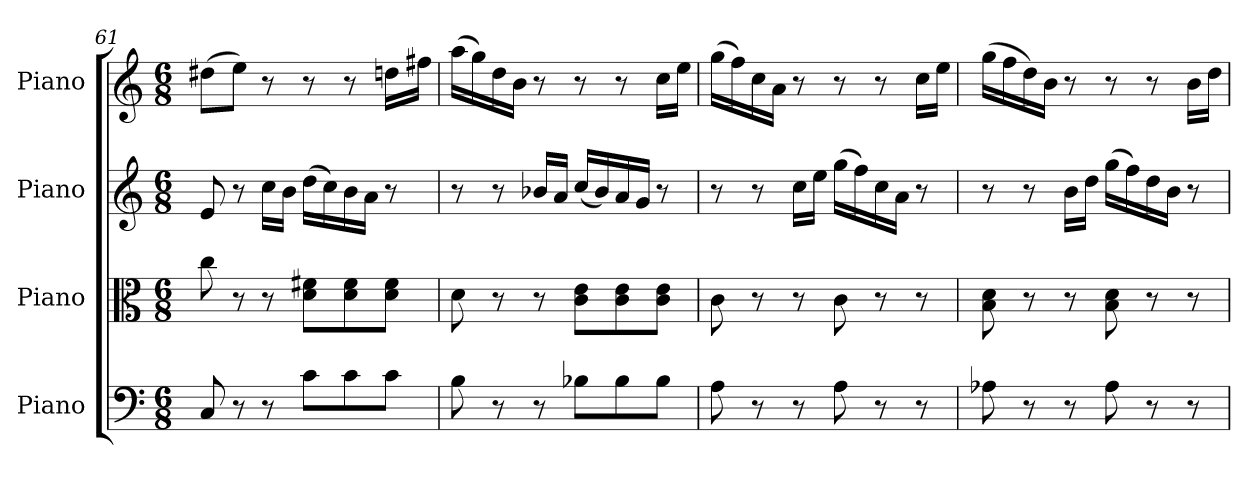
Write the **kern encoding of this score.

**kern	**kern	**kern	**kern
*part4	*part3	*part2	*part1
*staff4	*staff3	*staff2	*staff1
*I"Piano	*I"Piano	*I"Piano	*I"Piano
*I'Pno	*I'Pno	*I'Pno	*I'Pno
*clefF4	*clefC3	*clefG2	*clefG2
*k[]	*k[]	*k[]	*k[]
*M6/8	*M6/8	*M6/8	*M6/8
=61	=61	=61	=61
8C/	8cc\	8e/	(8dd#X\L
8r	8r	8r	8ee\J)
8r	8r	16cc\LL	8r
.	.	16b\JJ	.
8c\L	8d\ 8f#X\L	(16dd\LL	8r
.	.	16cc\)	.
8c\	8d\ 8f#\	16b\	8r
.	.	16a\JJ	.
8c\J	8d\ 8f#\J	8r	16ddn\LL
.	.	.	16ff#X\JJ
=62	=62	=62	=62
8B\	8d\	8r	(16aa\LL
.	.	.	16gg\)
8r	8r	8r	16dd\
.	.	.	16b\JJ
8r	8r	16b-X/LL	8r
.	.	16a/JJ	.
8B-X\L	8c\ 8e\L	(16cc/LL	8r
.	.	16b-/)	.
8B-\	8c\ 8e\	16a/	8r
.	.	16g/JJ	.
8B-\J	8c\ 8e\J	8r	16cc\LL
.	.	.	16ee\JJ
=63	=63	=63	=63
8A\	8c\	8r	(16gg\LL
.	.	.	16ff\)
8r	8r	8r	16cc\
.	.	.	16a\JJ
8r	8r	16cc\LL	8r
.	.	16ee\JJ	.
8A\	8c\	(16gg\LL	8r
.	.	16ff\)	.
8r	8r	16cc\	8r
.	.	16a\JJ	.
8r	8r	8r	16cc\LL
.	.	.	16ee\JJ
!!LO:LB:g=z
=64	=64	=64	=64
8A-X\	8B\ 8d\	8r	(16gg\LL
.	.	.	16ff\
8r	8r	8r	16dd\)
.	.	.	16b\JJ
8r	8r	16b\LL	8r
.	.	16dd\JJ	.
8A-\	8B\ 8d\	(16gg\LL	8r
.	.	16ff\)	.
8r	8r	16dd\	8r
.	.	16b\JJ	.
8r	8r	8r	16b\LL
.	.	.	16dd\JJ
=	=	=	=
*-	*-	*-	*-
